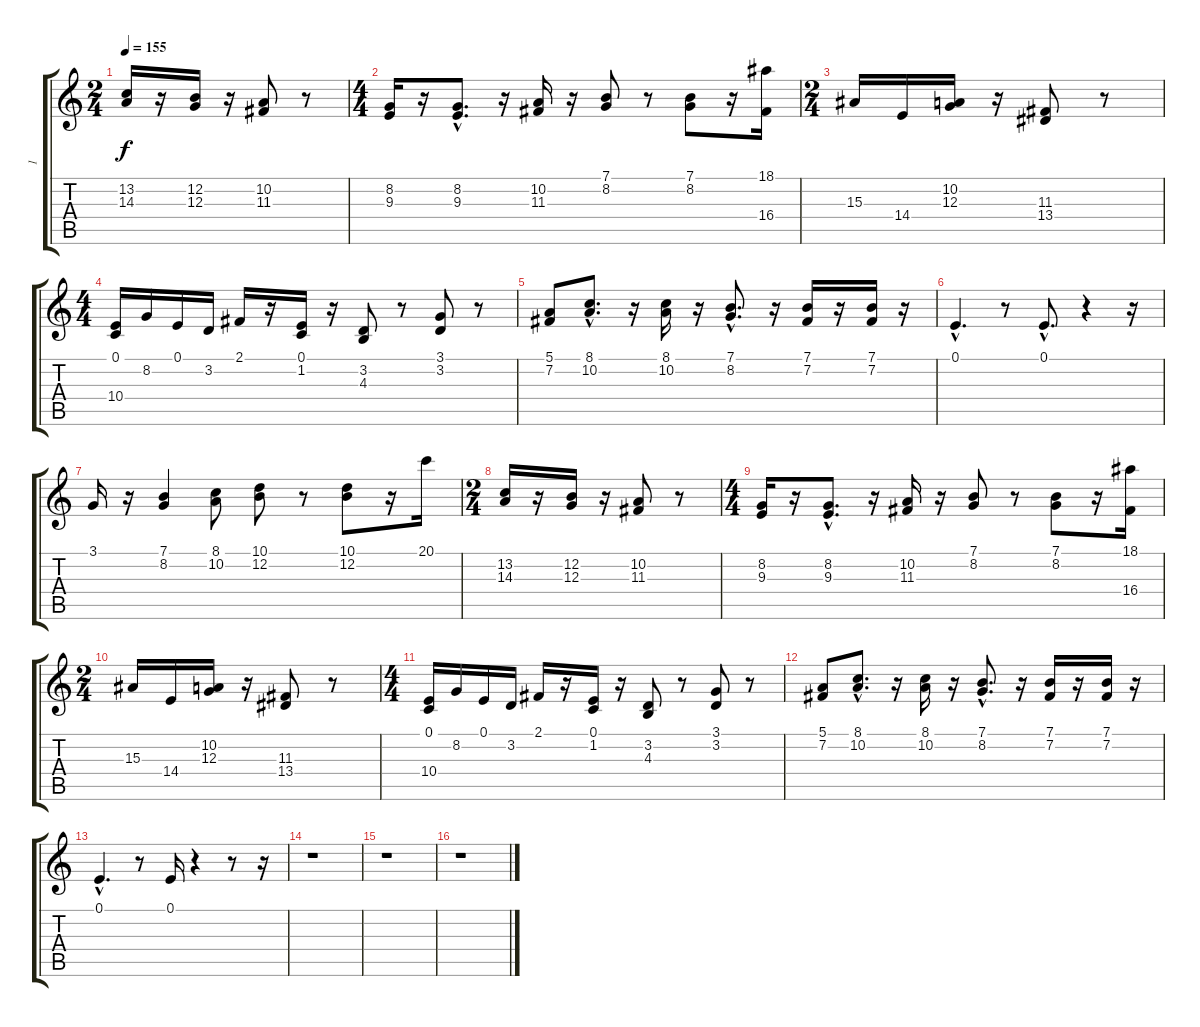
\track ("1" "1") {instrument fiddle}
\staff {score tabs}
\tuning (E4 B3 G3 D3 A2 E2) {hide}
\ts (2 4)
\tempo 155
\clef g2
\ks c
(13.2 14.3).16{dy f} r.16 (12.2 12.3).16 r.16 (10.2 11.3).8 r.8 |
\ts (4 4)
(8.2 9.3).16 r.16 (8.2{hac} 9.3{hac}).8{d} r.16 (10.2 11.3).16 r.16 (7.1 8.2).8 r.8 (7.1 8.2).8 r.16 (18.1 16.4).16 |
\ts (2 4)
15.3.16 14.4.16 (10.2 12.3).16 r.16 (11.3 13.4).8 r.8 |
\ts (4 4)
(0.1 10.4).16 8.2.16 0.1.16 3.2.16 2.1.16 r.16 (0.1 1.2).16 r.16 (3.2 4.3).8 r.8 (3.1 3.2).8 r.8 |
(5.1 7.2).8 (8.1{hac} 10.2{hac}).8{d} r.16 (8.1 10.2).16 r.16 (7.1{hac} 8.2{hac}).8{d} r.16 (7.1 7.2).16 r.16 (7.1 7.2).16 r.16 |
0.1{hac}.4{d} r.8 0.1{hac}.8{d} r.4 r.16 |
3.1.16 r.16 (7.1 8.2).4 (8.1 10.2).8 (10.1 12.2).8 r.8 (10.1 12.2).8 r.16 20.1.16 |
\ts (2 4)
(13.2 14.3).16 r.16 (12.2 12.3).16 r.16 (10.2 11.3).8 r.8 |
\ts (4 4)
(8.2 9.3).16 r.16 (8.2{hac} 9.3{hac}).8{d} r.16 (10.2 11.3).16 r.16 (7.1 8.2).8 r.8 (7.1 8.2).8 r.16 (18.1 16.4).16 |
\ts (2 4)
15.3.16 14.4.16 (10.2 12.3).16 r.16 (11.3 13.4).8 r.8 |
\ts (4 4)
(0.1 10.4).16 8.2.16 0.1.16 3.2.16 2.1.16 r.16 (0.1 1.2).16 r.16 (3.2 4.3).8 r.8 (3.1 3.2).8 r.8 |
(5.1 7.2).8 (8.1{hac} 10.2{hac}).8{d} r.16 (8.1 10.2).16 r.16 (7.1{hac} 8.2{hac}).8{d} r.16 (7.1 7.2).16 r.16 (7.1 7.2).16 r.16 |
0.1{hac}.4{d} r.8 0.1.16 r.4 r.8 r.16 |
r.1 |
r.1 |
r.1
